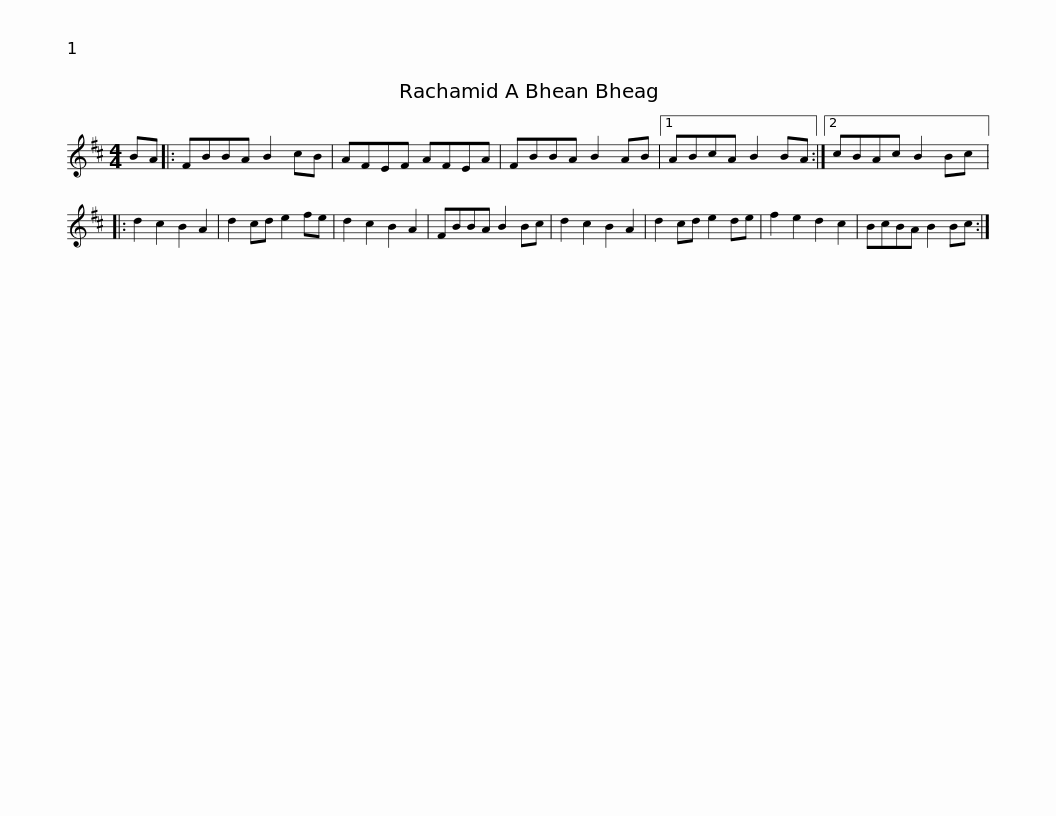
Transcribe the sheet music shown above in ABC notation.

X:1
L:1/8
M:4/4
I:linebreak $
K:Bmin
V:1 treble
V:1
 BA |: FBBA B2 cB | AFEF AFEA | FBBA B2 AB |1 ABcA B2 BA :|2 %5
 cBAc B2 Bc |:$ d2 c2 B2 A2 | d2 cd e2 fe | d2 c2 B2 A2 | FBBA B2 Bc | %10
 d2 c2 B2 A2 | d2 cd e2 de | f2 e2 d2 c2 |$ BcBA B2 Bc :| %14
